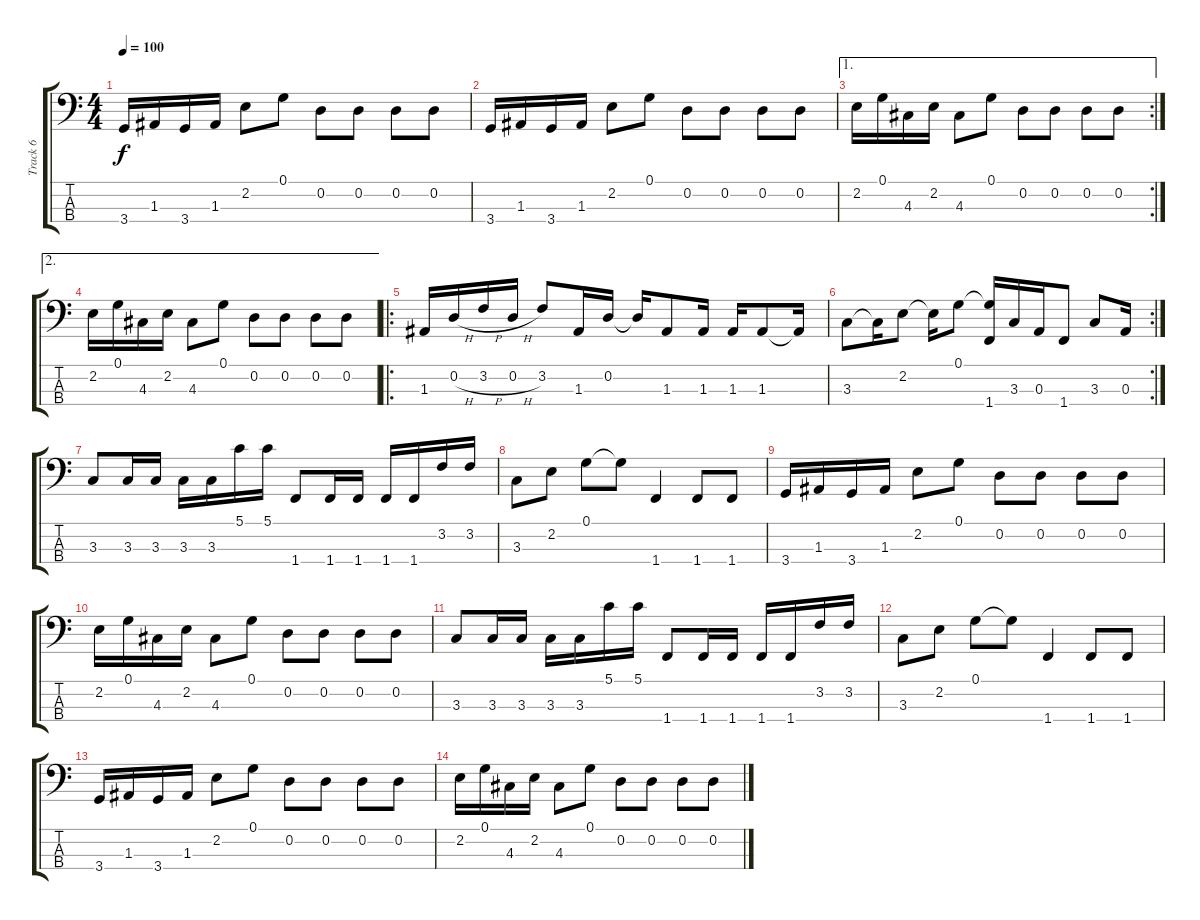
\track ("Track 6" "Track 6") {instrument electricbassfinger}
\staff {score tabs}
\tuning (G2 D2 A1 E1) {hide}
\ts (4 4)
\tempo 100
\clef f4
\ks c
3.4.16{dy f} 1.3.16 3.4.16 1.3.16 2.2.8 0.1.8 0.2.8 0.2.8 0.2.8 0.2.8 |
3.4.16 1.3.16 3.4.16 1.3.16 2.2.8 0.1.8 0.2.8 0.2.8 0.2.8 0.2.8 |
\ae 1
\rc 2
2.2.16 0.1.16 4.3.16 2.2.16 4.3.8 0.1.8 0.2.8 0.2.8 0.2.8 0.2.8 |
\ae 2
2.2.16 0.1.16 4.3.16 2.2.16 4.3.8 0.1.8 0.2.8 0.2.8 0.2.8 0.2.8 |
\ro
1.3.16 0.2{h}.16 3.2{h}.16 0.2{h}.16 3.2.8 1.3.16 0.2.16 0.2{t}.16 1.3.8 1.3.16 1.3.16 1.3.8 1.3{t}.16 |
\rc 2
3.3.8 3.3{t}.16 2.2.8 2.2{t}.16 0.1.8 (0.1{t} 1.4).16 3.3.16 0.3.16 1.4.8 3.3.8 0.3.16 |
3.3.8 3.3.16 3.3.16 3.3.16 3.3.16 5.1.16 5.1.16 1.4.8 1.4.16 1.4.16 1.4.16 1.4.16 3.2.16 3.2.16 |
3.3.8 2.2.8 0.1.8 0.1{t}.8 1.4.4 1.4.8 1.4.8 |
3.4.16 1.3.16 3.4.16 1.3.16 2.2.8 0.1.8 0.2.8 0.2.8 0.2.8 0.2.8 |
2.2.16 0.1.16 4.3.16 2.2.16 4.3.8 0.1.8 0.2.8 0.2.8 0.2.8 0.2.8 |
3.3.8 3.3.16 3.3.16 3.3.16 3.3.16 5.1.16 5.1.16 1.4.8 1.4.16 1.4.16 1.4.16 1.4.16 3.2.16 3.2.16 |
3.3.8 2.2.8 0.1.8 0.1{t}.8 1.4.4 1.4.8 1.4.8 |
3.4.16 1.3.16 3.4.16 1.3.16 2.2.8 0.1.8 0.2.8 0.2.8 0.2.8 0.2.8 |
2.2.16 0.1.16 4.3.16 2.2.16 4.3.8 0.1.8 0.2.8 0.2.8 0.2.8 0.2.8
